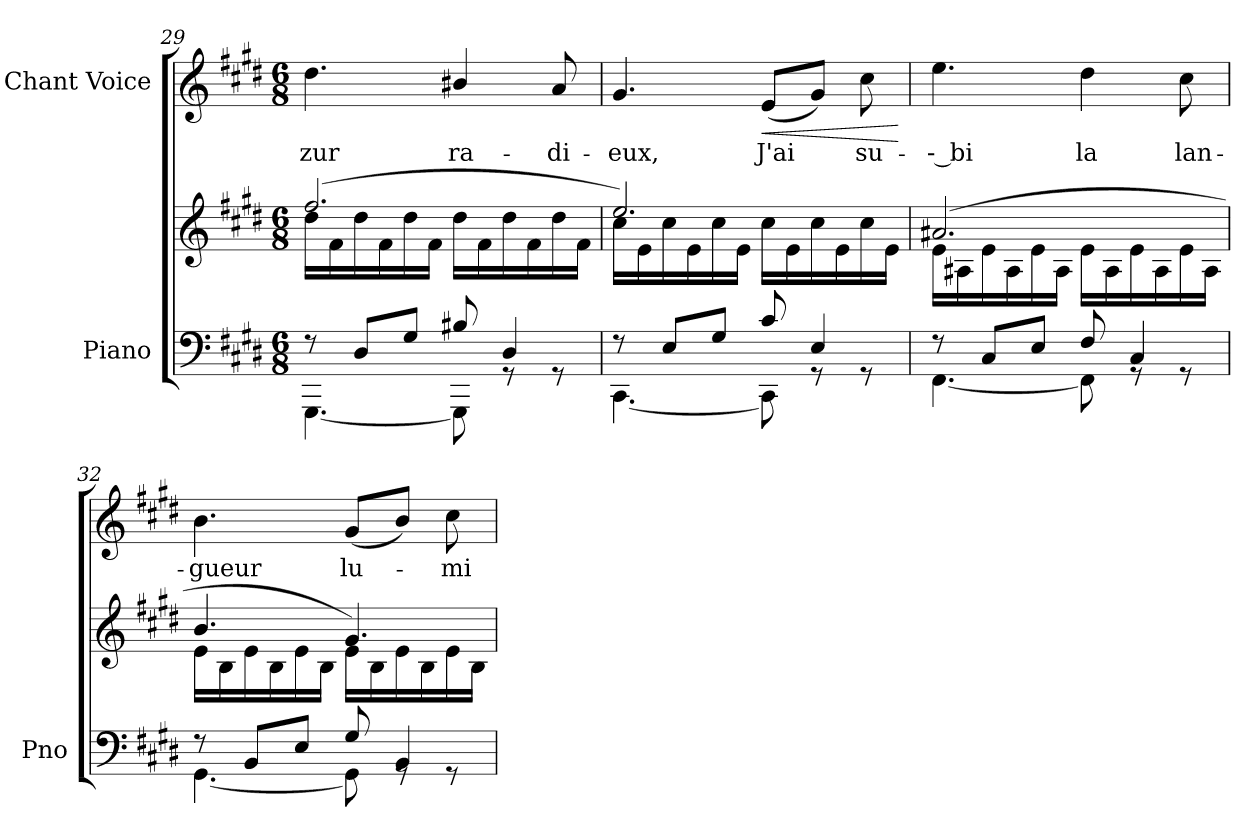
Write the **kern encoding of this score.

**kern	**kern	**dynam	**kern	**text	**dynam
*part2	*part2	*part2	*part1	*part1	*part1
*staff3	*staff2	*staff2/3	*staff1	*staff1	*staff1
*I"Piano	*	*	*I"Chant Voice	*	*
*I'Pno	*	*	*	*	*
*clefF4	*clefG2	*	*clefG2	*	*
*k[f#c#g#d#]	*k[f#c#g#d#]	*	*k[f#c#g#d#]	*	*
*M6/8	*M6/8	*	*M6/8	*	*
=29	=29	=29	=29	=29	=29
*^	*^	*	*	*	*
!	!	!	!	!	!	!LO:LY:b	!
8r	[4.GGG#\	(>2.ff#/	16dd#\LL	.	4.dd#\	-zur	.
.	.	.	16f#\	.	.	.	.
8D#/L	.	.	16dd#\	.	.	.	.
.	.	.	16f#\	.	.	.	.
8G#/J	.	.	16dd#\	.	.	.	.
.	.	.	16f#\JJ	.	.	.	.
!	!	!	!	!	!	!LO:LY:b	!
8B#X/	8GGG#\]	.	16dd#\LL	.	4b#X/	ra-	.
.	.	.	16f#\	.	.	.	.
4D#/	8rGG	.	16dd#\	.	.	.	.
.	.	.	16f#\	.	.	.	.
!	!	!	!	!	!	!LO:LY:b	!
.	8rGG	.	16dd#\	.	8a/	-di-	.
.	.	.	16f#\JJ	.	.	.	.
=30	=30	=30	=30	=30	=30	=30	=30
!	!	!	!	!	!	!LO:LY:b	!
8r	[4.CC#\	2.ee/)	16cc#\LL	.	4.g#/	-eux,	.
.	.	.	16e\	.	.	.	.
8E/L	.	.	16cc#\	.	.	.	.
.	.	.	16e\	.	.	.	.
8G#/J	.	.	16cc#\	.	.	.	.
.	.	.	16e\JJ	.	.	.	.
!	!	!	!	!	!	!LO:LY:b	!LO:HP:b
8c#/	8CC#\]	.	16cc#\LL	.	(<8e/L	J'ai	<
.	.	.	16e\	.	.	.	.
4E/	8rGG	.	16cc#\	.	8g#/J)	.	.
.	.	.	16e\	.	.	.	.
!	!	!	!	!	!	!LO:LY:b	!
.	8rGG	.	16cc#\	.	8cc#\	su-	.
.	.	.	16e\JJ	.	.	.	.
*v	*v	*	*	*	*	*	*
*	*v	*v	*	*	*	*
.	.	.	.	.	[
!!LO:LB:g=z
=31	=31	=31	=31	=31	=31
*^	*^	*	*	*	*
!	!	!	!	!LO:DY:b	!	!LO:LY:b	!
!	!	!	!	!LO:DY:n=1:b	!	!	!
8r	[4.FF#\	(>2.a#X/	16e\LL	other-dynamics f	4.ee\	-- bi	.
.	.	.	16A#X\	.	.	.	.
8C#/L	.	.	16e\	.	.	.	.
.	.	.	16A#\	.	.	.	.
8E/J	.	.	16e\	.	.	.	.
.	.	.	16A#\JJ	.	.	.	.
!	!	!	!	!	!	!LO:LY:b	!
8F#/	8FF#\]	.	16e\LL	.	4dd#\	la	.
.	.	.	16A#\	.	.	.	.
4C#/	8rGG	.	16e\	.	.	.	.
.	.	.	16A#\	.	.	.	.
!	!	!	!	!	!	!LO:LY:b	!
.	8rGG	.	16e\	.	8cc#\	lan-	.
.	.	.	16A#\JJ	.	.	.	.
=32	=32	=32	=32	=32	=32	=32	=32
!	!	!	!	!	!	!LO:LY:b	!
8r	[4.GG#\	4.b/	16e\LL	.	4.b\	-gueur	.
.	.	.	16B\	.	.	.	.
8BB/L	.	.	16e\	.	.	.	.
.	.	.	16B\	.	.	.	.
8E/J	.	.	16e\	.	.	.	.
.	.	.	16B\JJ	.	.	.	.
!	!	!	!	!	!	!LO:LY:b	!
8G#/	8GG#\]	4.g#/)	16e\LL	.	(<8g#/L	lu-	.
.	.	.	16B\	.	.	.	.
4BB/	8rGG	.	16e\	.	8b/J)	.	.
.	.	.	16B\	.	.	.	.
!	!	!	!	!	!	!LO:LY:b	!
.	8rGG	.	16e\	.	8cc#\	-mi-	.
.	.	.	16B\JJ	.	.	.	.
*v	*v	*	*	*	*	*	*
*	*v	*v	*	*	*	*
=	=	=	=	=	=
*-	*-	*-	*-	*-	*-
